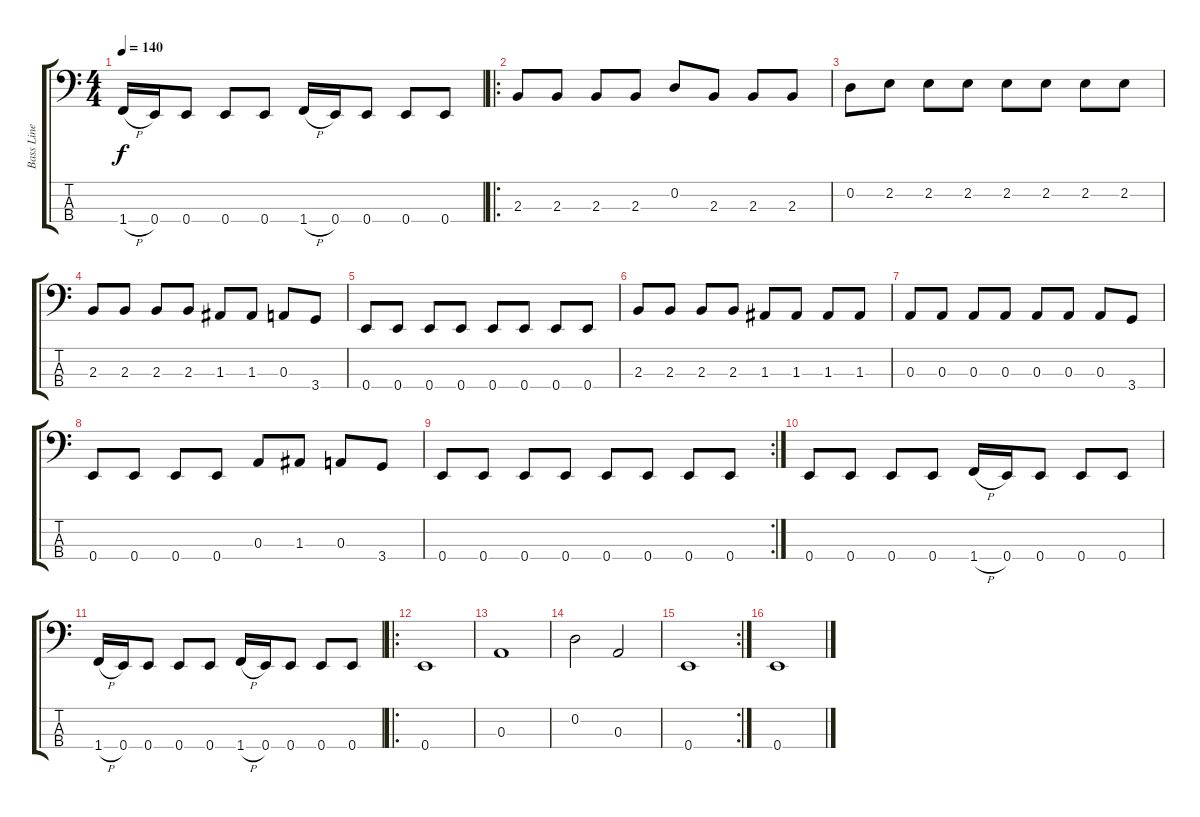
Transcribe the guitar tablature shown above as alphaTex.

\track ("Bass Line" "Bass Line") {instrument electricbassfinger}
\staff {score tabs}
\tuning (G2 D2 A1 E1) {hide}
\ts (4 4)
\tempo 140
\clef f4
\ks c
1.4{h}.16{dy f} 0.4.16 0.4.8 0.4.8 0.4.8 1.4{h}.16 0.4.16 0.4.8 0.4.8 0.4.8 |
\ro
2.3.8 2.3.8 2.3.8 2.3.8 0.2.8 2.3.8 2.3.8 2.3.8 |
0.2.8 2.2.8 2.2.8 2.2.8 2.2.8 2.2.8 2.2.8 2.2.8 |
2.3.8 2.3.8 2.3.8 2.3.8 1.3.8 1.3.8 0.3.8 3.4.8 |
0.4.8 0.4.8 0.4.8 0.4.8 0.4.8 0.4.8 0.4.8 0.4.8 |
2.3.8 2.3.8 2.3.8 2.3.8 1.3.8 1.3.8 1.3.8 1.3.8 |
0.3.8 0.3.8 0.3.8 0.3.8 0.3.8 0.3.8 0.3.8 3.4.8 |
0.4.8 0.4.8 0.4.8 0.4.8 0.3.8 1.3.8 0.3.8 3.4.8 |
\rc 2
0.4.8 0.4.8 0.4.8 0.4.8 0.4.8 0.4.8 0.4.8 0.4.8 |
0.4.8 0.4.8 0.4.8 0.4.8 1.4{h}.16 0.4.16 0.4.8 0.4.8 0.4.8 |
1.4{h}.16 0.4.16 0.4.8 0.4.8 0.4.8 1.4{h}.16 0.4.16 0.4.8 0.4.8 0.4.8 |
\ro
0.4.1 |
0.3.1 |
0.2.2 0.3.2 |
\rc 2
0.4.1 |
0.4.1
